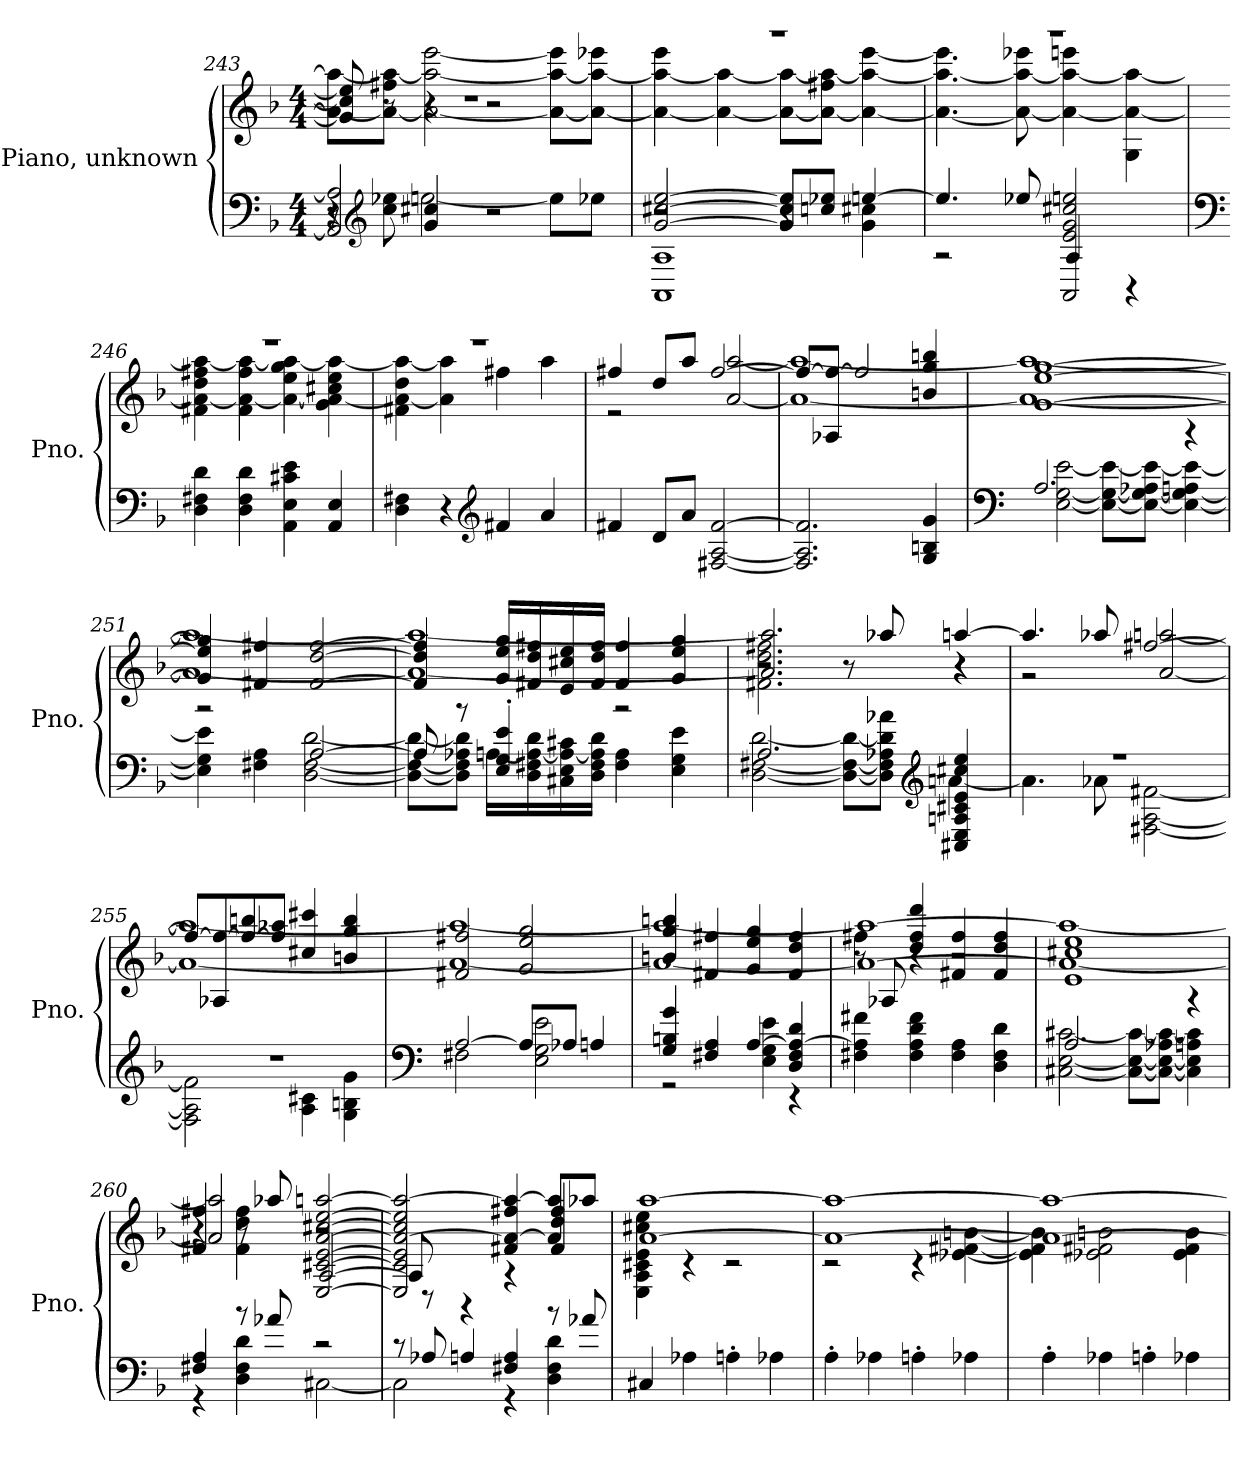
**kern	**kern
*part1	*part1
*staff2	*staff1
*I"Piano, unknown	*
*I'Pno.	*
!!LO:LB:g=z
*clefF4	*clefG2
*k[b-]	*k[b-]
*M4/4	*M4/4
=243	=243
*^	*^
*	*^	*	*^
4r	8r	2AA/] 2A/]	1r	8a\_ 8aa\_L	8g/] 8cc#/] 8ee/]
*clefG2	*	*	*	*	*
.	8cc\ 8ee-X\	.	.	8a\_ 8ff#X\ 8aa\_J	8r
4g/ 4cc#X/	[2een\	.	.	2a\_ 2aa\_ [2eee\	4r
2r	.	2r	.	.	2r
.	8ee\L]	.	.	8a\_ 8aa\_ 8eee\]L	.
.	8ee-X\J	.	.	8a\_ 8aa\_ 8eee-X\J	.
*	*	*	*	*v	*v
=244	=244	=244	=244	=244
[2g/ [2cc#X/ [2ee/	2r	1AA 1A	1r	4a\_ 4aa\_ 4eee\
.	.	.	.	4a\_ 4aa\_
8g/] 8cc#/] 8ee/]L	4r	.	.	8a\_ 8aa\_L
8ccn/ 8ee-X/J	.	.	.	8a\_ 8ff#X\ 8aa\_J
[4een/	4g\ 4cc#X\	.	.	4a\_ 4aa\_ [4eee\
*	*v	*v	*	*
=245	=245	=245	=245
4.ee/]	2r	1r	4.a\_ 4.aa\_ 4.eee\]
8ee-X/	.	.	8a\_ 8aa\_ 8eee-X\
2AA/ 2e/ 2g/ 2cc#X/ 2een/	4A/	.	4a\_ 4aa\_ 4eeen\
.	4r	.	4G\ 4a\_ 4aa\_
*v	*v	*	*
=246	=246	=246
*clefF4	*	*
4D\ 4F#X\ 4d\	1r	4f#X\ 4a\_ 4dd\ 4ff#X\ 4aa\_
4D\ 4F#\ 4d\	.	4f#\ 4a\_ 4ff#\ 4aa\_
4AA\ 4E\ 4c#X\ 4e\	.	4a\_ 4ee\ 4gg\ 4aa\_
4AA/ 4E/	.	4g\ 4a\_ 4cc#X\ 4ee\ 4aa\_
!!LO:LB:g=z	!!
=247	=247	=247
4D\ 4F#X\	1r	4f#X\ 4a\_ 4dd\ 4aa\_
4r	.	4a\] 4aa\]
*clefG2	*	*
4f#X/	.	4ff#X\
4a/	.	4aa\
=248	=248	=248
4f#X/	4ff#X/	2r
8d/L	8dd/L	.
8a/J	8aa/J	.
[2F#X/ [2A/ [2f#/	[2ff#/	[2a/ [2aa/
=249	=249	=249
2.F#/] 2.A/] 2.f#/]	8ff#/L_	1a_ 1aa_
.	8A-X/ 8ff#/_J	.
.	2ff#/]	.
4G/ 4Bn/ 4g/	4bn/ 4gg/ 4bbn/	.
=250	=250	=250
*clefF4	*	*
*^	*	*
2.A/	[2E\ [2G\ [2e\	[1g [1ee [1gg	1a_ 1aa_
.	8E\_ 8G\_ 8e\_L	.	.
.	8E\_ 8G\_ 8A-X\ 8e\_J	.	.
4r	4E\_ 4G\_ 4An\ 4e\_	.	.
=251	=251	=251	=251
2r	4E\] 4G\] 4e\]	4g/] 4ee/] 4gg/]	1a_ 1aa_
.	4F#X\ 4A\	4f#X/ 4ff#X/	.
[2A/	[2D\ [2F#\ [2d\	[2f#/ [2dd/ [2ff#/	.
!!LO:LB:g=z	!!
=252	=252	=252	=252
8A/]	8D\_ 8F#\_ 8d\_L	4f#/] 4dd/] 4ff#/]	1a_ 1aa_
8r	8D\] 8F#\] 8A-X\ 8d\]J	.	.
4E/' 4G/' 4e/'	[16An\LL	16g/ 16ee/ 16gg/LL	.
.	16D\ 16F#X\ 16A\_ 16d\	16f#X/ 16dd/ 16ff#X/	.
.	16C#X\ 16E\ 16A\_ 16c#X\	16e/ 16cc#X/ 16ee/	.
.	16D\ 16F#\ 16A\] 16d\JJ	16f#/ 16dd/ 16ff#/JJ	.
2r	4F#\ 4A\	4f#/ 4ff#/	.
.	4E\ 4G\ 4e\	4g/ 4ee/ 4gg/	.
=253	=253	=253	=253
*	*	*	*^
2.A/	[2D\ [2F#X\ [2d\	2r	2.f#X\ 2.dd\ 2.ff#X\	2.a/] 2.aa/]
.	8D\_ 8F#\_ 8d\_L	8r	.	.
.	8D\] 8F#\] 8A-X\ 8d\] 8a-X\J	8aa-X/	.	.
*clefG2	*	*	*	*
4C#X/ 4E/ 4An/ 4c#X/ 4e/ 4cc#X/ 4ee/	[4an\	[4aan/	4r	4r
*	*	*	*v	*v
=254	=254	=254	=254
1r	4.a\]	4.aa/]	2r
.	8a-X\	8aa-X/	.
.	[2F#X\ [2A\ [2f#X\	[2ff#X/	[2a/ [2aan/
=255	=255	=255	=255
1r	2F#\] 2A\] 2f#\]	8ff#/L_	1a_ 1aa_
.	.	8A-X/ 8ff#/_	.
.	.	8ff#/_ 8bbn/	.
.	.	8ff#/] 8aa-X/J	.
.	4A\ 4c#X\	4cc#X/ 4ccc#X/	.
.	4G\ 4Bn\ 4g\	4bn/ 4gg/ 4bb/	.
!!LO:LB:g=z	!!
=256	=256	=256	=256
*clefF4	*	*	*
[2A/	2F#X\	2f#X/ 2ff#X/	1a_ 1aa_
8A/L]	2E\ 2G\ 2e\	2g/ 2ee/ 2gg/	.
8A-X/J	.	.	.
4An/	.	.	.
=257	=257	=257	=257
4G/ 4Bn/ 4g/	2r	4bn/ 4gg/ 4bbn/	1a_ 1aa_
4F#X/ 4A/	.	4f#X/ 4ff#X/	.
[4A/	4E\ 4G\ 4e\	4g/ 4ee/ 4gg/	.
4D/ 4F#/ 4A/_ 4d/	4r	4f#/ 4dd/ 4ff#/	.
*v	*v	*	*
=258	=258	=258
*	*	*^
4F#X\ 4A\] 4f#X\	8r	4ff#X\	1a_ 1aa_
.	8A-X/	.	.
4F#\ 4A\ 4d\ 4f#\	4dd/ 4ff#/ 4ddd/	4r	.
4F#\ 4A\	4f#X/ 4ff#/	2r	.
4D\ 4F#\ 4d\	4f#/ 4dd/ 4ff#/	.	.
*	*	*v	*v
=259	=259	=259
*^	*	*
2.A/	[2C#X\ [2E\ [2c#X\	1e 1cc#X 1ee	1a_ 1aa_
.	8C#\_ 8E\_ 8c#\_L	.	.
.	8C#\_ 8E\_ 8A-X\ 8c#\_J	.	.
4r	4C#\] 4E\] 4An\ 4c#\]	.	.
=260	=260	=260	=260
*	*	*	*^
4F#X/ 4A/	4r	4f#X/ 4ff#X/	4r	2a/] 2aa/]
8r	4D\ 4F#\ 4d\	8r	4f#\ 4dd\ 4ff#\	.
8a-X/	.	8aa-X/	.	.
2r	[2C#X\	[2E/ [2c#X/ [2e/ [2a/ [2cc#X/ [2ee/ [2aan/	2r	[2A/
*	*	*	*v	*v
!!LO:PB:g=z
=261	=261	=261	=261
8r	2C#\]	2E/] 2c#/] 2e/] 2a/_ 2cc#/] 2ee/] 2aa/_	8A/]
8A-X/	.	.	8r
4An/	.	.	4r
4F#X/ 4A/	4r	4f#X/ 4a/_ 4ff#X/ 4aa/_	4r
8r	4D\ 4F#\ 4d\	8a/] 8aa/]L	4f#/ 4dd/ 4ff#/
8a-X/	.	8aa-X/J	.
*v	*v	*	*
=262	=262	=262
4C#X/	[1a [1aa	4E\ 4A\ 4c#X\ 4e\ 4cc#X\ 4ee\
4A-X\	.	4r
4An'\	.	2r
4A-X\	.	.
=263	=263	=263
4A'\	1a_ 1aa_	2r
4A-X\	.	.
4An'\	.	4r
4A-X\	.	[4e-X\ [4f#X\ [4bn\
=264	=264	=264
4A'\	1a_ 1aa_	4e-\] 4f#\] 4b\]
4A-X\	.	2e-X\ 2f#X\ 2bn\
4An'\	.	.
4A-X\	.	4e-\ 4f#\ 4b\
*	*v	*v
=	=
*-	*-
